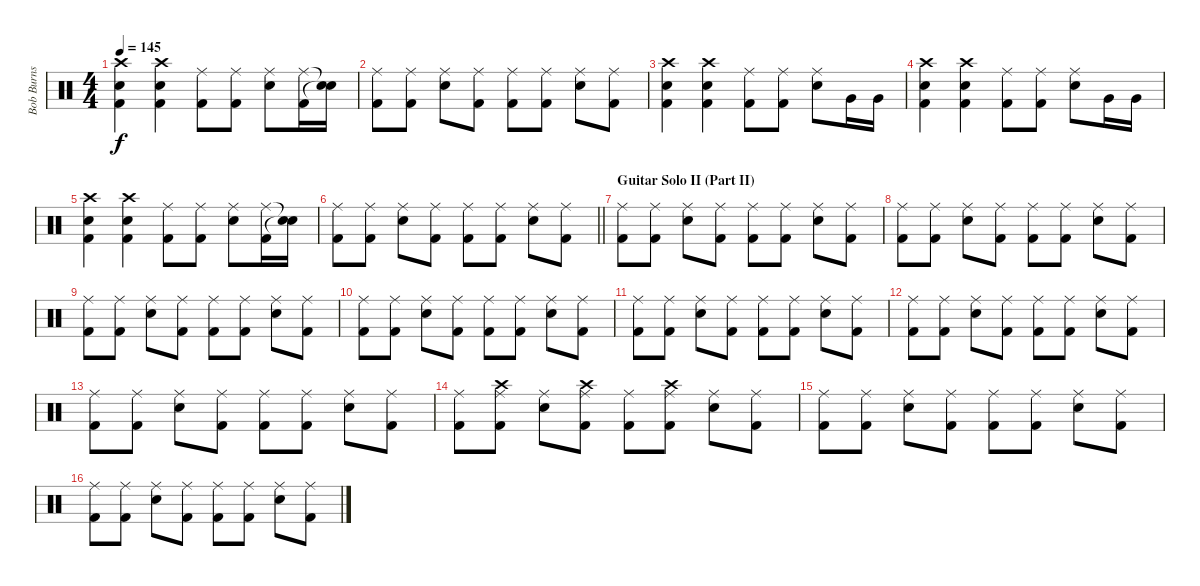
\track ("Bob Burns" "Bob Burns") {instrument percussion}
\staff {score}
\articulation defaults
\ts (4 4)
\tempo 145
\clef neutral
\ks c
("Crash high (hit)" "Electric Snare (hit)" "Kick (hit) 2").4{dy f} ("Crash high (hit)" "Electric Snare (hit)" "Kick (hit) 2").4 ("Ride (middle)" "Kick (hit) 2").8 ("Ride (middle)" "Kick (hit) 2").8 ("Ride (middle)" "Electric Snare (hit)").8 ("Ride (middle)" "Kick (hit) 2").16 ("Snare (hit)"{t} "Snare (hit)"{t}).16 |
("Ride (middle)" "Kick (hit) 2").8 ("Ride (middle)" "Kick (hit) 2").8 ("Ride (middle)" "Electric Snare (hit)").8 ("Ride (middle)" "Kick (hit) 2").8 ("Ride (middle)" "Kick (hit) 2").8 ("Ride (middle)" "Kick (hit) 2").8 ("Ride (middle)" "Electric Snare (hit)").8 ("Ride (middle)" "Kick (hit) 2").8 |
("Crash high (hit)" "Electric Snare (hit)" "Kick (hit) 2").4 ("Crash high (hit)" "Electric Snare (hit)" "Kick (hit) 2").4 ("Ride (middle)" "Kick (hit) 2").8 ("Ride (middle)" "Kick (hit) 2").8 ("Ride (middle)" "Electric Snare (hit)").8 "Very Low Tom (hit)".16 "Very Low Tom (hit)".16 |
("Crash high (hit)" "Electric Snare (hit)" "Kick (hit) 2").4 ("Crash high (hit)" "Electric Snare (hit)" "Kick (hit) 2").4 ("Ride (middle)" "Kick (hit) 2").8 ("Ride (middle)" "Kick (hit) 2").8 ("Ride (middle)" "Electric Snare (hit)").8 "Very Low Tom (hit)".16 "Very Low Tom (hit)".16 |
("Crash high (hit)" "Electric Snare (hit)" "Kick (hit) 2").4 ("Crash high (hit)" "Electric Snare (hit)" "Kick (hit) 2").4 ("Ride (middle)" "Kick (hit) 2").8 ("Ride (middle)" "Kick (hit) 2").8 ("Ride (middle)" "Electric Snare (hit)").8 ("Ride (middle)" "Kick (hit) 2").16 ("Snare (hit)"{t} "Snare (hit)"{t}).16 |
\barLineRight lightlight
("Ride (middle)" "Kick (hit) 2").8 ("Ride (middle)" "Kick (hit) 2").8 ("Ride (middle)" "Electric Snare (hit)").8 ("Ride (middle)" "Kick (hit) 2").8 ("Ride (middle)" "Kick (hit) 2").8 ("Ride (middle)" "Kick (hit) 2").8 ("Ride (middle)" "Electric Snare (hit)").8 ("Ride (middle)" "Kick (hit) 2").8 |
\section ("" "Guitar Solo II (Part II)")
("Ride (middle)" "Kick (hit) 2").8 ("Ride (middle)" "Kick (hit) 2").8 ("Ride (middle)" "Electric Snare (hit)").8 ("Ride (middle)" "Kick (hit) 2").8 ("Ride (middle)" "Kick (hit) 2").8 ("Ride (middle)" "Kick (hit) 2").8 ("Ride (middle)" "Electric Snare (hit)").8 ("Ride (middle)" "Kick (hit) 2").8 |
("Ride (middle)" "Kick (hit) 2").8 ("Ride (middle)" "Kick (hit) 2").8 ("Ride (middle)" "Electric Snare (hit)").8 ("Ride (middle)" "Kick (hit) 2").8 ("Ride (middle)" "Kick (hit) 2").8 ("Ride (middle)" "Kick (hit) 2").8 ("Ride (middle)" "Electric Snare (hit)").8 ("Ride (middle)" "Kick (hit) 2").8 |
("Ride (middle)" "Kick (hit) 2").8 ("Ride (middle)" "Kick (hit) 2").8 ("Ride (middle)" "Electric Snare (hit)").8 ("Ride (middle)" "Kick (hit) 2").8 ("Ride (middle)" "Kick (hit) 2").8 ("Ride (middle)" "Kick (hit) 2").8 ("Ride (middle)" "Electric Snare (hit)").8 ("Ride (middle)" "Kick (hit) 2").8 |
("Ride (middle)" "Kick (hit) 2").8 ("Ride (middle)" "Kick (hit) 2").8 ("Ride (middle)" "Electric Snare (hit)").8 ("Ride (middle)" "Kick (hit) 2").8 ("Ride (middle)" "Kick (hit) 2").8 ("Ride (middle)" "Kick (hit) 2").8 ("Ride (middle)" "Electric Snare (hit)").8 ("Ride (middle)" "Kick (hit) 2").8 |
("Ride (middle)" "Kick (hit) 2").8 ("Ride (middle)" "Kick (hit) 2").8 ("Ride (middle)" "Electric Snare (hit)").8 ("Ride (middle)" "Kick (hit) 2").8 ("Ride (middle)" "Kick (hit) 2").8 ("Ride (middle)" "Kick (hit) 2").8 ("Ride (middle)" "Electric Snare (hit)").8 ("Ride (middle)" "Kick (hit) 2").8 |
("Ride (middle)" "Kick (hit) 2").8 ("Ride (middle)" "Kick (hit) 2").8 ("Ride (middle)" "Electric Snare (hit)").8 ("Ride (middle)" "Kick (hit) 2").8 ("Ride (middle)" "Kick (hit) 2").8 ("Ride (middle)" "Kick (hit) 2").8 ("Ride (middle)" "Electric Snare (hit)").8 ("Ride (middle)" "Kick (hit) 2").8 |
("Ride (middle)" "Kick (hit) 2").8 ("Ride (middle)" "Kick (hit) 2").8 ("Ride (middle)" "Electric Snare (hit)").8 ("Ride (middle)" "Kick (hit) 2").8 ("Ride (middle)" "Kick (hit) 2").8 ("Ride (middle)" "Kick (hit) 2").8 ("Ride (middle)" "Electric Snare (hit)").8 ("Ride (middle)" "Kick (hit) 2").8 |
("Ride (middle)" "Kick (hit) 2").8 ("Ride (middle)" "Crash high (hit)" "Kick (hit) 2").8 ("Ride (middle)" "Electric Snare (hit)").8 ("Ride (middle)" "Crash high (hit)" "Kick (hit) 2").8 ("Ride (middle)" "Kick (hit) 2").8 ("Ride (middle)" "Crash high (hit)" "Kick (hit) 2").8 ("Ride (middle)" "Electric Snare (hit)").8 ("Ride (middle)" "Kick (hit) 2").8 |
("Ride (middle)" "Kick (hit) 2").8 ("Ride (middle)" "Kick (hit) 2").8 ("Ride (middle)" "Electric Snare (hit)").8 ("Ride (middle)" "Kick (hit) 2").8 ("Ride (middle)" "Kick (hit) 2").8 ("Ride (middle)" "Kick (hit) 2").8 ("Ride (middle)" "Electric Snare (hit)").8 ("Ride (middle)" "Kick (hit) 2").8 |
("Ride (middle)" "Kick (hit) 2").8 ("Ride (middle)" "Kick (hit) 2").8 ("Ride (middle)" "Electric Snare (hit)").8 ("Ride (middle)" "Kick (hit) 2").8 ("Ride (middle)" "Kick (hit) 2").8 ("Ride (middle)" "Kick (hit) 2").8 ("Ride (middle)" "Electric Snare (hit)").8 ("Ride (middle)" "Kick (hit) 2").8
